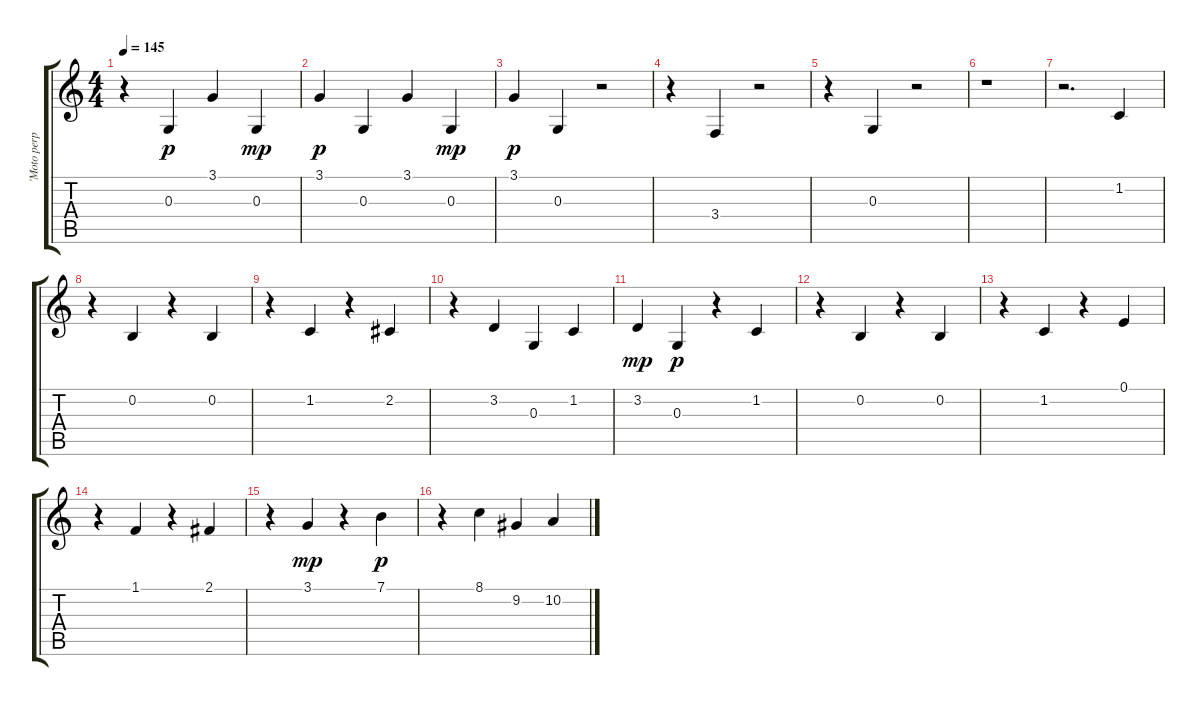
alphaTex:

\track ("'Moto perpetuo'   (1830)" "'Moto perp") {instrument brightacousticpiano}
\staff {score tabs}
\tuning (E4 B3 G3 D3 A2 E2) {hide}
\ts (4 4)
\tempo 145
\clef g2
\ks c
r.4{dy p} 0.3.4 3.1.4 0.3.4{dy mp} |
3.1.4{dy p} 0.3.4 3.1.4 0.3.4{dy mp} |
3.1.4{dy p} 0.3.4 r.2 |
r.4 3.4.4 r.2 |
r.4 0.3.4 r.2 |
r.1 |
r.2{d} 1.2.4 |
r.4 0.2.4 r.4 0.2.4 |
r.4 1.2.4 r.4 2.2.4 |
r.4 3.2.4 0.3.4 1.2.4 |
3.2.4{dy mp} 0.3.4{dy p} r.4 1.2.4 |
r.4 0.2.4 r.4 0.2.4 |
r.4 1.2.4 r.4 0.1.4 |
r.4 1.1.4 r.4 2.1.4 |
r.4 3.1.4{dy mp} r.4 7.1.4{dy p} |
r.4 8.1.4 9.2.4 10.2.4
